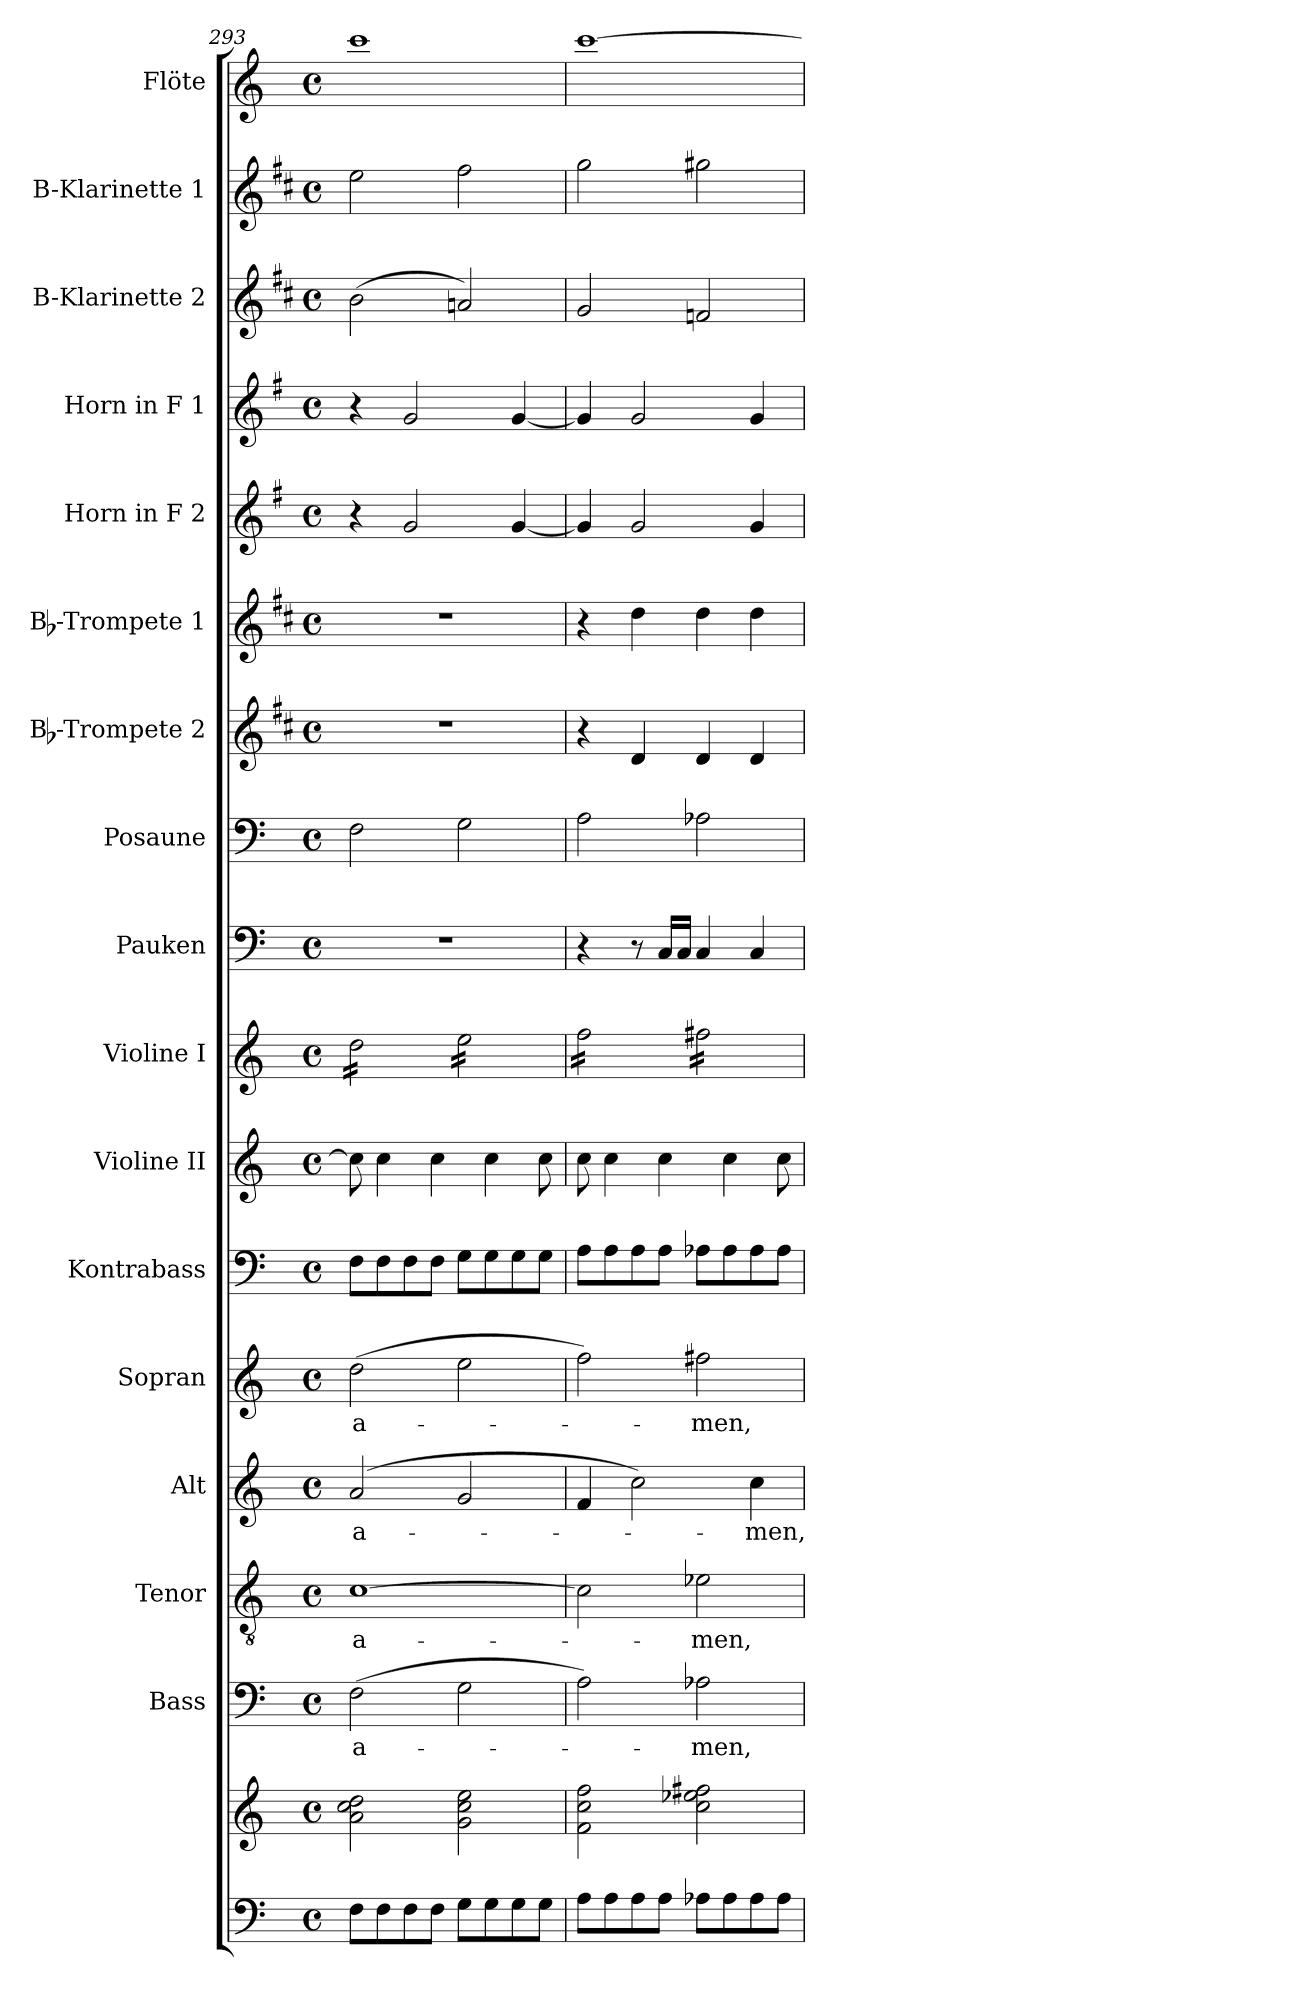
**kern	**kern	**kern	**text	**kern	**text	**kern	**text	**kern	**text	**kern	**kern	**kern	**kern	**kern	**kern	**kern	**kern	**kern	**kern	**kern	**kern
*part17	*part17	*part16	*part16	*part15	*part15	*part14	*part14	*part13	*part13	*part12	*part11	*part10	*part9	*part8	*part7	*part6	*part5	*part4	*part3	*part2	*part1
*staff18	*staff17	*staff16	*staff16	*staff15	*staff15	*staff14	*staff14	*staff13	*staff13	*staff12	*staff11	*staff10	*staff9	*staff8	*staff7	*staff6	*staff5	*staff4	*staff3	*staff2	*staff1
*	*	*I"Bass	*	*I"Tenor	*	*I"Alt	*	*I"Sopran	*	*I"Kontrabass	*I"Violine II	*I"Violine I	*I"Pauken	*I"Posaune	*I"Bb-Trompete 2	*I"Bb-Trompete 1	*I"Horn in F 2	*I"Horn in F 1	*I"B-Klarinette 2	*I"B-Klarinette 1	*I"Flöte
*	*	*I'B.	*	*I'T.	*	*I'A.	*	*I'S.	*	*I'Kb.	*I'Vl. II	*I'Vl. I	*I'Pk.	*I'Pos.	*I'Bb Trp. 2	*I'Bb Trp. 1	*I'Hrn. 2	*I'Hrn. 1	*I'B Kl. 2	*I'B Kl. 1	*I'Fl.
*clefF4	*clefG2	*clefF4	*	*clefGv2	*	*clefG2	*	*clefG2	*	*clefF4	*clefG2	*clefG2	*clefF4	*clefF4	*clefG2	*clefG2	*clefG2	*clefG2	*clefG2	*clefG2	*clefG2
*	*	*	*	*	*	*	*	*	*	*ITrd7c12	*	*	*	*	*ITrd1c2	*ITrd1c2	*ITrd4c7	*ITrd4c7	*ITrd1c2	*ITrd1c2	*
*k[]	*k[]	*k[]	*	*k[]	*	*k[]	*	*k[]	*	*k[]	*k[]	*k[]	*k[]	*k[]	*k[]	*k[]	*k[]	*k[]	*k[]	*k[]	*k[]
*C:	*C:	*C:	*	*C:	*	*C:	*	*C:	*	*C:	*C:	*C:	*C:	*C:	*C:	*C:	*C:	*C:	*C:	*C:	*C:
*M4/4	*M4/4	*M4/4	*	*M4/4	*	*M4/4	*	*M4/4	*	*M4/4	*M4/4	*M4/4	*M4/4	*M4/4	*M4/4	*M4/4	*M4/4	*M4/4	*M4/4	*M4/4	*M4/4
*met(c)	*met(c)	*met(c)	*	*met(c)	*	*met(c)	*	*met(c)	*	*met(c)	*met(c)	*met(c)	*met(c)	*met(c)	*met(c)	*met(c)	*met(c)	*met(c)	*met(c)	*met(c)	*met(c)
=293	=293	=293	=293	=293	=293	=293	=293	=293	=293	=293	=293	=293	=293	=293	=293	=293	=293	=293	=293	=293	=293
!	!	!	!LO:LY:b	!	!LO:LY:b	!	!LO:LY:b	!	!LO:LY:b	!	!	!	!	!	!	!	!	!	!	!	!
*	*	*	*	*	*	*	*	*	*	*	*	*tremolo	*	*	*	*	*	*	*	*	*
8F\L	2a\ 2cc\ 2dd\	(>2F\	a-	[1c	a-	(2a/	a-	(>2dd\	a-	8FF\L	8cc\]	16dd\LL	1r	2F\	1r	1r	4r	4r	(>2a\	2dd\	1ccc
.	.	.	.	.	.	.	.	.	.	.	.	16dd\	.	.	.	.	.	.	.	.	.
8F\	.	.	.	.	.	.	.	.	.	8FF\	4cc\	16dd\	.	.	.	.	.	.	.	.	.
.	.	.	.	.	.	.	.	.	.	.	.	16dd\	.	.	.	.	.	.	.	.	.
8F\	.	.	.	.	.	.	.	.	.	8FF\	.	16dd\	.	.	.	.	2c/	2c/	.	.	.
.	.	.	.	.	.	.	.	.	.	.	.	16dd\	.	.	.	.	.	.	.	.	.
8F\J	.	.	.	.	.	.	.	.	.	8FF\J	4cc\	16dd\	.	.	.	.	.	.	.	.	.
.	.	.	.	.	.	.	.	.	.	.	.	16dd\JJ	.	.	.	.	.	.	.	.	.
8G\L	2g\ 2cc\ 2ee\	2G\	.	.	.	2g/	.	2ee\	.	8GG\L	.	16ee\LL	.	2G\	.	.	.	.	2gn/)	2ee\	.
.	.	.	.	.	.	.	.	.	.	.	.	16ee\	.	.	.	.	.	.	.	.	.
8G\	.	.	.	.	.	.	.	.	.	8GG\	4cc\	16ee\	.	.	.	.	.	.	.	.	.
.	.	.	.	.	.	.	.	.	.	.	.	16ee\	.	.	.	.	.	.	.	.	.
8G\	.	.	.	.	.	.	.	.	.	8GG\	.	16ee\	.	.	.	.	[4c/	[4c/	.	.	.
.	.	.	.	.	.	.	.	.	.	.	.	16ee\	.	.	.	.	.	.	.	.	.
8G\J	.	.	.	.	.	.	.	.	.	8GG\J	8cc\	16ee\	.	.	.	.	.	.	.	.	.
.	.	.	.	.	.	.	.	.	.	.	.	16ee\JJ	.	.	.	.	.	.	.	.	.
=294	=294	=294	=294	=294	=294	=294	=294	=294	=294	=294	=294	=294	=294	=294	=294	=294	=294	=294	=294	=294	=294
8A\L	2f\ 2cc\ 2ff\	2A\)	.	2c\]	.	4f/	.	2ff\)	.	8AA\L	8cc\	16ff\LL	4r	2A\	4r	4r	4c/]	4c/]	2f/	2ff\	[1ccc
.	.	.	.	.	.	.	.	.	.	.	.	16ff\	.	.	.	.	.	.	.	.	.
8A\	.	.	.	.	.	.	.	.	.	8AA\	4cc\	16ff\	.	.	.	.	.	.	.	.	.
.	.	.	.	.	.	.	.	.	.	.	.	16ff\	.	.	.	.	.	.	.	.	.
8A\	.	.	.	.	.	2cc\)	.	.	.	8AA\	.	16ff\	8r	.	4c/	4cc\	2c/	2c/	.	.	.
.	.	.	.	.	.	.	.	.	.	.	.	16ff\	.	.	.	.	.	.	.	.	.
8A\J	.	.	.	.	.	.	.	.	.	8AA\J	4cc\	16ff\	16C/LL	.	.	.	.	.	.	.	.
.	.	.	.	.	.	.	.	.	.	.	.	16ff\JJ	16C/JJ	.	.	.	.	.	.	.	.
!	!	!	!LO:LY:b	!	!LO:LY:b	!	!	!	!LO:LY:b	!	!	!	!	!	!	!	!	!	!	!	!
8A-X\L	2cc\ 2ee-X\ 2ff#X\	2A-X\	-men,	2e-X\	-men,	.	.	2ff#X\	-men,	8AA-X\L	.	16ff#X\LL	4C/	2A-X\	4c/	4cc\	.	.	2e-X/	2ff#X\	.
.	.	.	.	.	.	.	.	.	.	.	.	16ff#X\	.	.	.	.	.	.	.	.	.
8A-\	.	.	.	.	.	.	.	.	.	8AA-\	4cc\	16ff#X\	.	.	.	.	.	.	.	.	.
.	.	.	.	.	.	.	.	.	.	.	.	16ff#X\	.	.	.	.	.	.	.	.	.
!	!	!	!	!	!	!	!LO:LY:b	!	!	!	!	!	!	!	!	!	!	!	!	!	!
8A-\	.	.	.	.	.	4cc\	-men,	.	.	8AA-\	.	16ff#X\	4C/	.	4c/	4cc\	4c/	4c/	.	.	.
.	.	.	.	.	.	.	.	.	.	.	.	16ff#X\	.	.	.	.	.	.	.	.	.
8A-\J	.	.	.	.	.	.	.	.	.	8AA-\J	8cc\	16ff#X\	.	.	.	.	.	.	.	.	.
.	.	.	.	.	.	.	.	.	.	.	.	16ff#X\JJ	.	.	.	.	.	.	.	.	.
*	*	*	*	*	*	*	*	*	*	*	*	*Xtremolo	*	*	*	*	*	*	*	*	*
=	=	=	=	=	=	=	=	=	=	=	=	=	=	=	=	=	=	=	=	=	=
*-	*-	*-	*-	*-	*-	*-	*-	*-	*-	*-	*-	*-	*-	*-	*-	*-	*-	*-	*-	*-	*-
